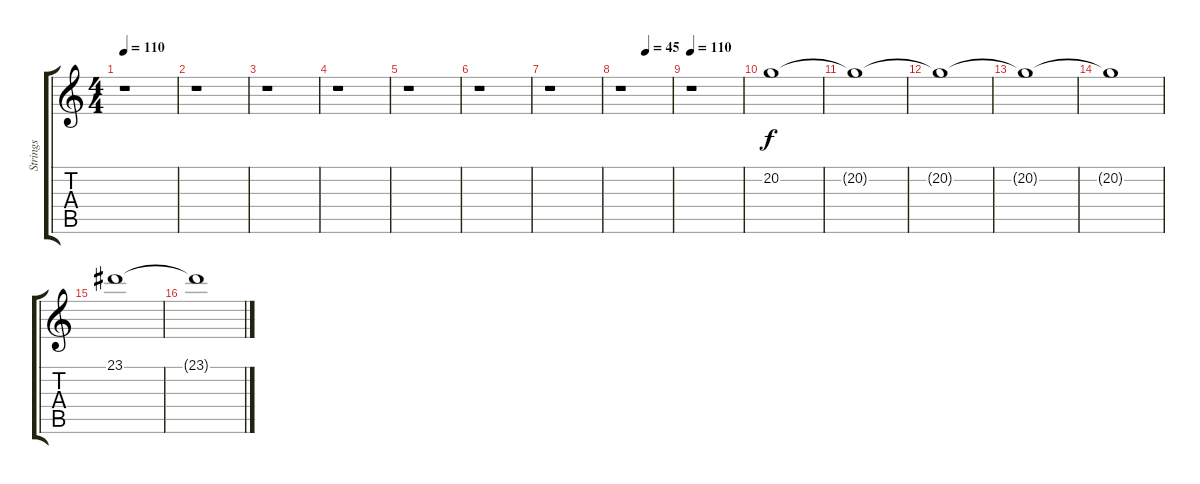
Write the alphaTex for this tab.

\track ("Strings" "Strings") {instrument stringensemble1}
\staff {score tabs}
\tuning (E4 B3 G3 D3 A2 E2) {hide}
\ts (4 4)
\tempo 110
\clef g2
\ks c
r.1{dy f instrument stringensemble1} |
r.1 |
r.1 |
r.1 |
r.1 |
r.1 |
r.1 |
\tempo (45 0.5)
r.1 |
\tempo 110
r.1 |
20.2.1 |
20.2{t}.1 |
20.2{t}.1 |
20.2{t}.1 |
20.2{t}.1 |
23.1.1 |
23.1{t}.1
